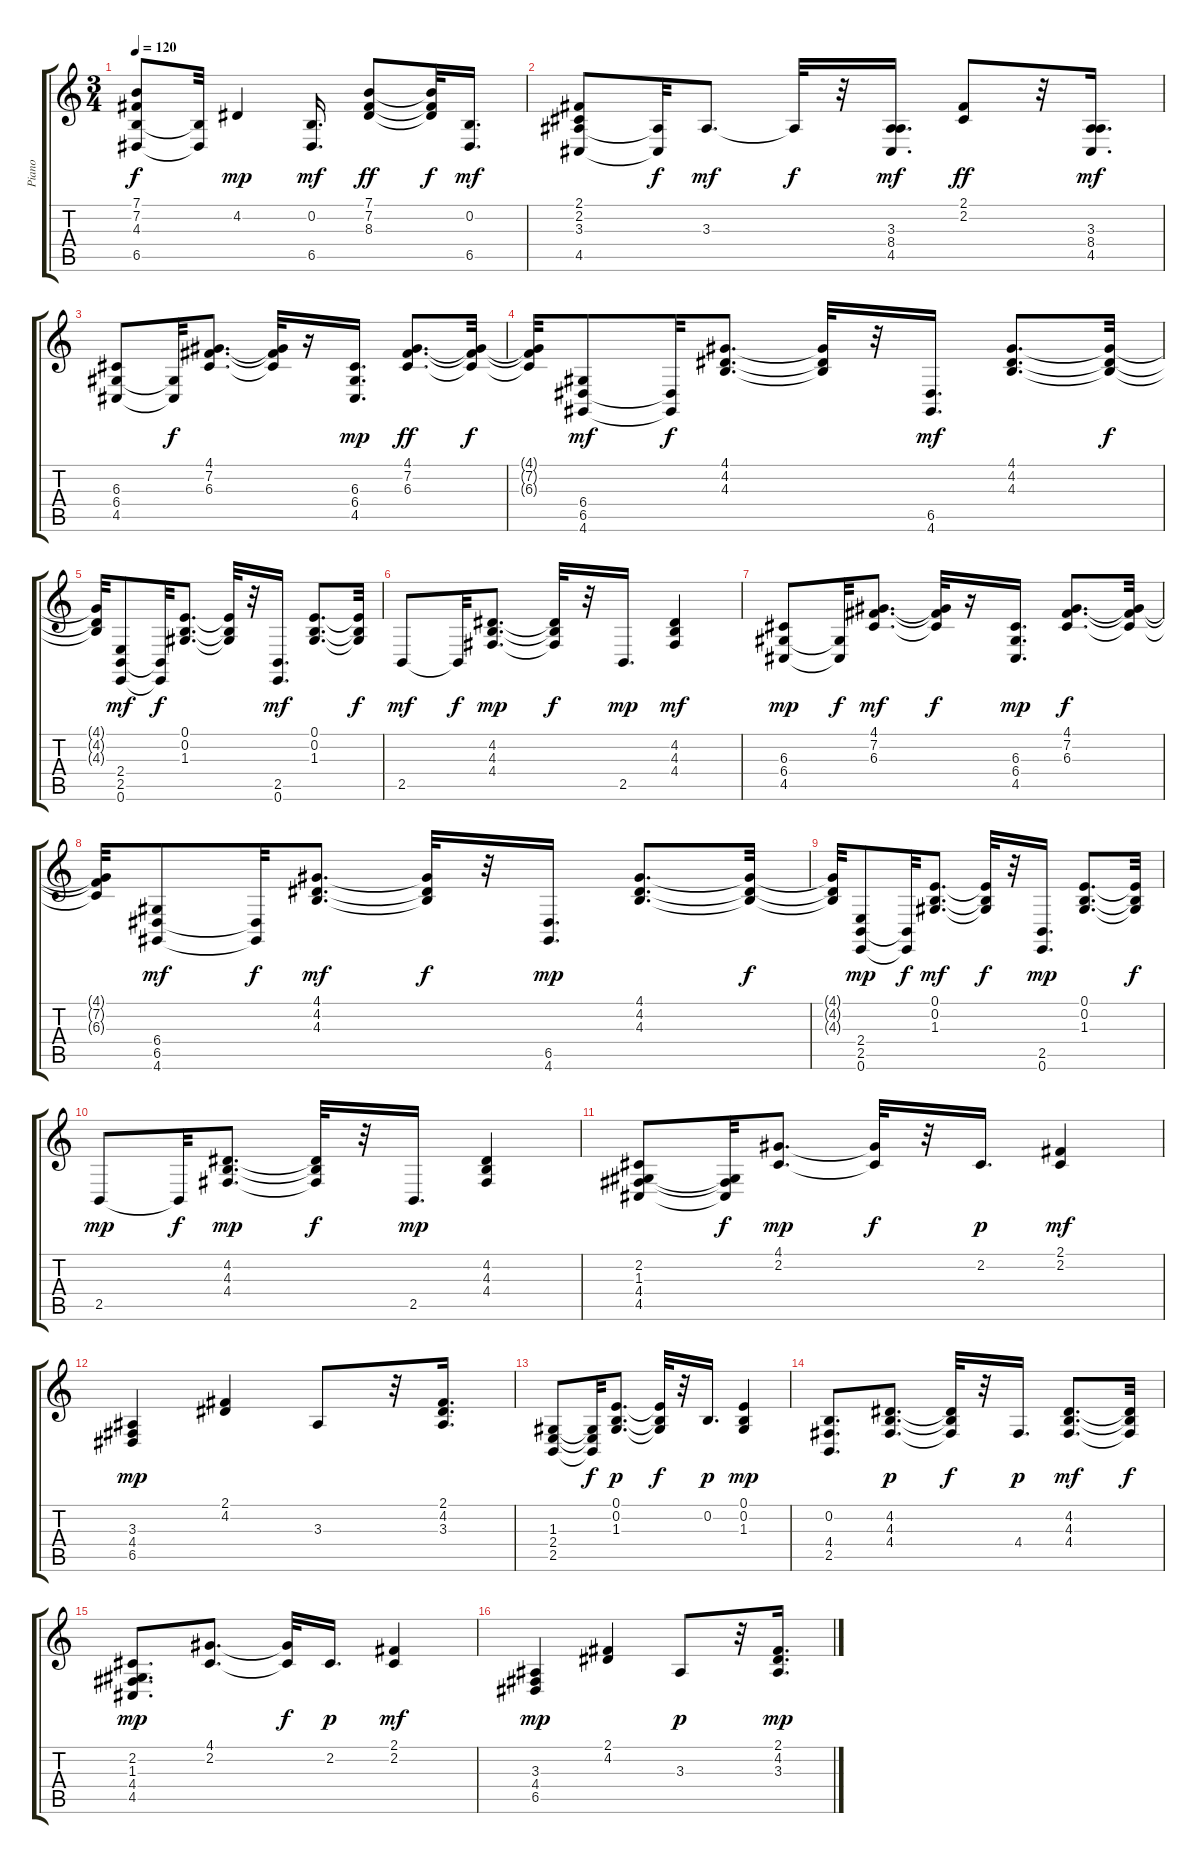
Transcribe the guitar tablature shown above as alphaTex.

\track ("Piano" "Piano") {instrument acousticgrandpiano}
\staff {score tabs}
\tuning (E4 B3 G3 D3 A2 E2) {hide}
\ts (3 4)
\tempo 120
\clef g2
\ks c
(7.1 7.2 4.3 6.5).8{dy f} (4.3{t} 6.5{t}).32 4.2.4{dy mp} (0.2 6.5).16{d dy mf} (7.1 7.2 8.3).8{dy ff} (7.1{t} 7.2{t} 8.3{t}).32{dy f} (0.2 6.5).16{d dy mf} |
(2.1 2.2 3.3 4.5).8 (3.3{t} 4.5{t}).32{dy f} 3.3.8{d dy mf} 3.3{t}.32{dy f} r.32 (3.3 8.4 4.5).16{d dy mf} (2.1 2.2).8{dy ff} r.32 (3.3 8.4 4.5).16{d dy mf} |
(6.3 6.4 4.5).8 (6.4{t} 4.5{t}).32{dy f} (4.1 7.2 6.3).8{d} (4.1{t} 7.2{t} 6.3{t}).32 r.16 (6.3 6.4 4.5).16{d dy mp} (4.1 7.2 6.3).8{d dy ff} (4.1{t} 7.2{t} 6.3{t}).32{dy f} |
(4.1{t} 7.2{t} 6.3{t}).32 (6.4 6.5 4.6).8{dy mf} (6.5{t} 4.6{t}).32{dy f} (4.1 4.2 4.3).8{d} (4.1{t} 4.2{t} 4.3{t}).32 r.32 (6.5 4.6).16{d dy mf} (4.1 4.2 4.3).8{d} (4.1{t} 4.2{t} 4.3{t}).32{dy f} |
(4.1{t} 4.2{t} 4.3{t}).32 (2.4 2.5 0.6).8{dy mf} (2.5{t} 0.6{t}).32{dy f} (0.1 0.2 1.3).8{d} (0.1{t} 0.2{t} 1.3{t}).32 r.32 (2.5 0.6).16{d dy mf} (0.1 0.2 1.3).8{d} (0.1{t} 0.2{t} 1.3{t}).32{dy f} |
2.5.8{dy mf} 2.5{t}.32{dy f} (4.2 4.3 4.4).8{d dy mp} (4.2{t} 4.3{t} 4.4{t}).32{dy f} r.32 2.5.16{d dy mp} (4.2 4.3 4.4).4{dy mf} |
(6.3 6.4 4.5).8{dy mp} (6.4{t} 4.5{t}).32{dy f} (4.1 7.2 6.3).8{d dy mf} (4.1{t} 7.2{t} 6.3{t}).32{dy f} r.16 (6.3 6.4 4.5).16{d dy mp} (4.1 7.2 6.3).8{d dy f} (4.1{t} 7.2{t} 6.3{t}).32 |
(4.1{t} 7.2{t} 6.3{t}).32 (6.4 6.5 4.6).8{dy mf} (6.5{t} 4.6{t}).32{dy f} (4.1 4.2 4.3).8{d dy mf} (4.1{t} 4.2{t} 4.3{t}).32{dy f} r.32 (6.5 4.6).16{d dy mp} (4.1 4.2 4.3).8{d} (4.1{t} 4.2{t} 4.3{t}).32{dy f} |
(4.1{t} 4.2{t} 4.3{t}).32 (2.4 2.5 0.6).8{dy mp} (2.5{t} 0.6{t}).32{dy f} (0.1 0.2 1.3).8{d dy mf} (0.1{t} 0.2{t} 1.3{t}).32{dy f} r.32 (2.5 0.6).16{d dy mp} (0.1 0.2 1.3).8{d} (0.1{t} 0.2{t} 1.3{t}).32{dy f} |
2.5.8{dy mp} 2.5{t}.32{dy f} (4.2 4.3 4.4).8{d dy mp} (4.2{t} 4.3{t} 4.4{t}).32{dy f} r.32 2.5.16{d dy mp} (4.2 4.3 4.4).4 |
(2.2 1.3 4.4 4.5).8 (1.3{t} 4.4{t} 4.5{t}).32{dy f} (4.1 2.2).8{d dy mp} (4.1{t} 2.2{t}).32{dy f} r.32 2.2.16{d dy p} (2.1 2.2).4{dy mf} |
(3.3 4.4 6.5).4{dy mp} (2.1 4.2).4 3.3.8 r.32 (2.1 4.2 3.3).16{d} |
(1.3 2.4 2.5).8 (1.3{t} 2.4{t} 2.5{t}).32{dy f} (0.1 0.2 1.3).8{d dy p} (0.1{t} 0.2{t} 1.3{t}).32{dy f} r.32 0.2.16{d dy p} (0.1 0.2 1.3).4{dy mp} |
(0.2 4.4 2.5).8{d} (4.2 4.3 4.4).8{d dy p} (4.2{t} 4.3{t} 4.4{t}).32{dy f} r.32 4.4.16{d dy p} (4.2 4.3 4.4).8{d dy mf} (4.2{t} 4.3{t} 4.4{t}).32{dy f} |
(2.2 1.3 4.4 4.5).8{d dy mp} (4.1 2.2).8{d} (4.1{t} 2.2{t}).32{dy f} 2.2.16{d dy p} (2.1 2.2).4{dy mf} |
(3.3 4.4 6.5).4{dy mp} (2.1 4.2).4 3.3.8{dy p} r.32 (2.1 4.2 3.3).16{d dy mp}
